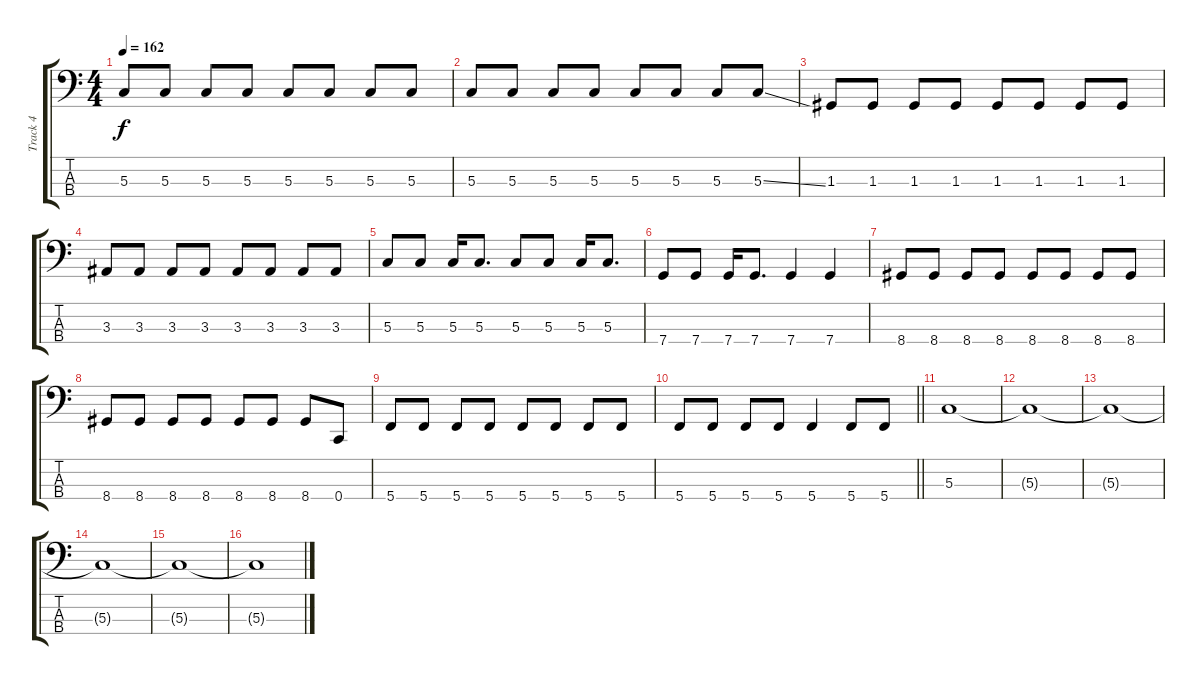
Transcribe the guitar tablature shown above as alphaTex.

\track ("Track 4" "Track 4") {instrument electricbasspick}
\staff {score tabs}
\tuning (F2 C2 G1 C1) {hide}
\ts (4 4)
\tempo 162
\clef f4
\ks c
5.3.8{dy f} 5.3.8 5.3.8 5.3.8 5.3.8 5.3.8 5.3.8 5.3.8 |
5.3.8 5.3.8 5.3.8 5.3.8 5.3.8 5.3.8 5.3.8 5.3{ss}.8 |
1.3.8 1.3.8 1.3.8 1.3.8 1.3.8 1.3.8 1.3.8 1.3.8 |
3.3.8 3.3.8 3.3.8 3.3.8 3.3.8 3.3.8 3.3.8 3.3.8 |
5.3.8 5.3.8 5.3.16 5.3.8{d} 5.3.8 5.3.8 5.3.16 5.3.8{d} |
7.4.8 7.4.8 7.4.16 7.4.8{d} 7.4.4 7.4.4 |
8.4.8 8.4.8 8.4.8 8.4.8 8.4.8 8.4.8 8.4.8 8.4.8 |
8.4.8 8.4.8 8.4.8 8.4.8 8.4.8 8.4.8 8.4.8 0.4.8 |
5.4.8 5.4.8 5.4.8 5.4.8 5.4.8 5.4.8 5.4.8 5.4.8 |
\barLineRight lightlight
5.4.8 5.4.8 5.4.8 5.4.8 5.4.4 5.4.8 5.4.8 |
5.3.1 |
5.3{t}.1 |
5.3{t}.1 |
5.3{t}.1 |
5.3{t}.1 |
5.3{t}.1
